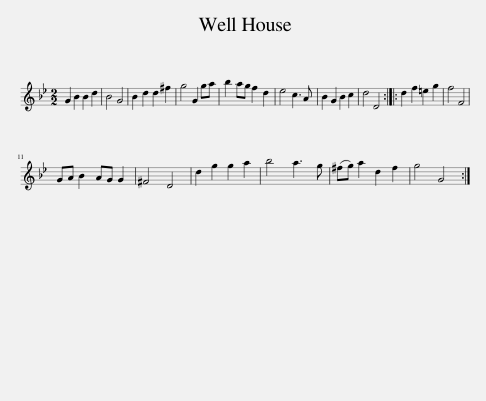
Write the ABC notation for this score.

X:1
L:1/8
M:2/2
I:linebreak $
K:Gmin
V:1 treble
V:1
 G2 B2 B2 d2 | B4 G4 | B2 d2 d2 ^f2 | g4 G2 ga | b2 ag f2 d2 | %5
 e4 c3 A | B2 G2 B2 c2 | d4 D4 :: d2 f2 =e2 g2 | f4 F4 |$ %10
 GA B2 AG G2 | ^F4 D4 | d2 g2 g2 a2 | b4 a3 g | (^fg) a2 d2 f2 | %15
 g4 G4 :| %16
